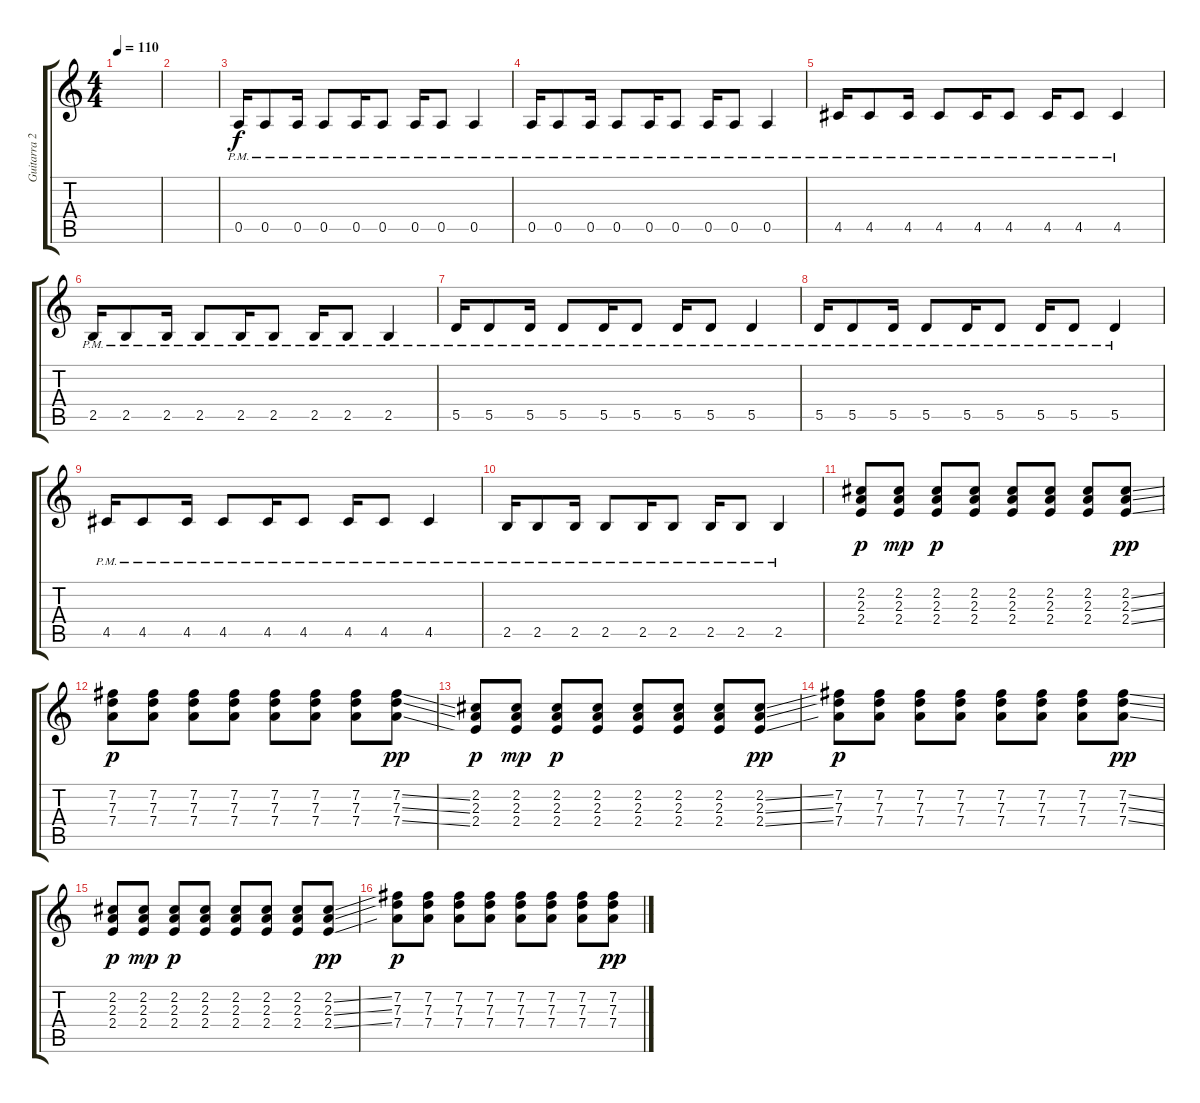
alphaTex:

\track ("Guitarra 2" "Guitarra 2") {instrument overdrivenguitar}
\staff {score tabs}
\tuning (E4 B3 G3 D3 A2 E2) {hide}
\ts (4 4)
\tempo 110
\clef g2
\ks c
|
|
0.5{pm}.16 0.5{pm}.8 0.5{pm}.16 0.5{pm}.8 0.5{pm}.16 0.5{pm}.8 0.5{pm}.16 0.5{pm}.8 0.5{pm}.4 |
0.5{pm}.16 0.5{pm}.8 0.5{pm}.16 0.5{pm}.8 0.5{pm}.16 0.5{pm}.8 0.5{pm}.16 0.5{pm}.8 0.5{pm}.4 |
4.5{pm}.16 4.5{pm}.8 4.5{pm}.16 4.5{pm}.8 4.5{pm}.16 4.5{pm}.8 4.5{pm}.16 4.5{pm}.8 4.5{pm}.4 |
2.5{pm}.16 2.5{pm}.8 2.5{pm}.16 2.5{pm}.8 2.5{pm}.16 2.5{pm}.8 2.5{pm}.16 2.5{pm}.8 2.5{pm}.4 |
5.5{pm}.16 5.5{pm}.8 5.5{pm}.16 5.5{pm}.8 5.5{pm}.16 5.5{pm}.8 5.5{pm}.16 5.5{pm}.8 5.5{pm}.4 |
5.5{pm}.16 5.5{pm}.8 5.5{pm}.16 5.5{pm}.8 5.5{pm}.16 5.5{pm}.8 5.5{pm}.16 5.5{pm}.8 5.5{pm}.4 |
4.5{pm}.16 4.5{pm}.8 4.5{pm}.16 4.5{pm}.8 4.5{pm}.16 4.5{pm}.8 4.5{pm}.16 4.5{pm}.8 4.5{pm}.4 |
2.5{pm}.16 2.5{pm}.8 2.5{pm}.16 2.5{pm}.8 2.5{pm}.16 2.5{pm}.8 2.5{pm}.16 2.5{pm}.8 2.5{pm}.4 |
(2.2 2.3 2.4).8{dy p} (2.2 2.3 2.4).8{dy mp} (2.2 2.3 2.4).8{dy p} (2.2 2.3 2.4).8 (2.2 2.3 2.4).8 (2.2 2.3 2.4).8 (2.2 2.3 2.4).8 (2.2{ss} 2.3{ss} 2.4{ss}).8{dy pp} |
(7.2 7.3 7.4).8{dy p} (7.2 7.3 7.4).8 (7.2 7.3 7.4).8 (7.2 7.3 7.4).8 (7.2 7.3 7.4).8 (7.2 7.3 7.4).8 (7.2 7.3 7.4).8 (7.2{ss} 7.3{ss} 7.4{ss}).8{dy pp} |
(2.2 2.3 2.4).8{dy p} (2.2 2.3 2.4).8{dy mp} (2.2 2.3 2.4).8{dy p} (2.2 2.3 2.4).8 (2.2 2.3 2.4).8 (2.2 2.3 2.4).8 (2.2 2.3 2.4).8 (2.2{ss} 2.3{ss} 2.4{ss}).8{dy pp} |
(7.2 7.3 7.4).8{dy p} (7.2 7.3 7.4).8 (7.2 7.3 7.4).8 (7.2 7.3 7.4).8 (7.2 7.3 7.4).8 (7.2 7.3 7.4).8 (7.2 7.3 7.4).8 (7.2{ss} 7.3{ss} 7.4{ss}).8{dy pp} |
(2.2 2.3 2.4).8{dy p} (2.2 2.3 2.4).8{dy mp} (2.2 2.3 2.4).8{dy p} (2.2 2.3 2.4).8 (2.2 2.3 2.4).8 (2.2 2.3 2.4).8 (2.2 2.3 2.4).8 (2.2{ss} 2.3{ss} 2.4{ss}).8{dy pp} |
(7.2 7.3 7.4).8{dy p} (7.2 7.3 7.4).8 (7.2 7.3 7.4).8 (7.2 7.3 7.4).8 (7.2 7.3 7.4).8 (7.2 7.3 7.4).8 (7.2 7.3 7.4).8 (7.2{ss} 7.3{ss} 7.4{ss}).8{dy pp}
